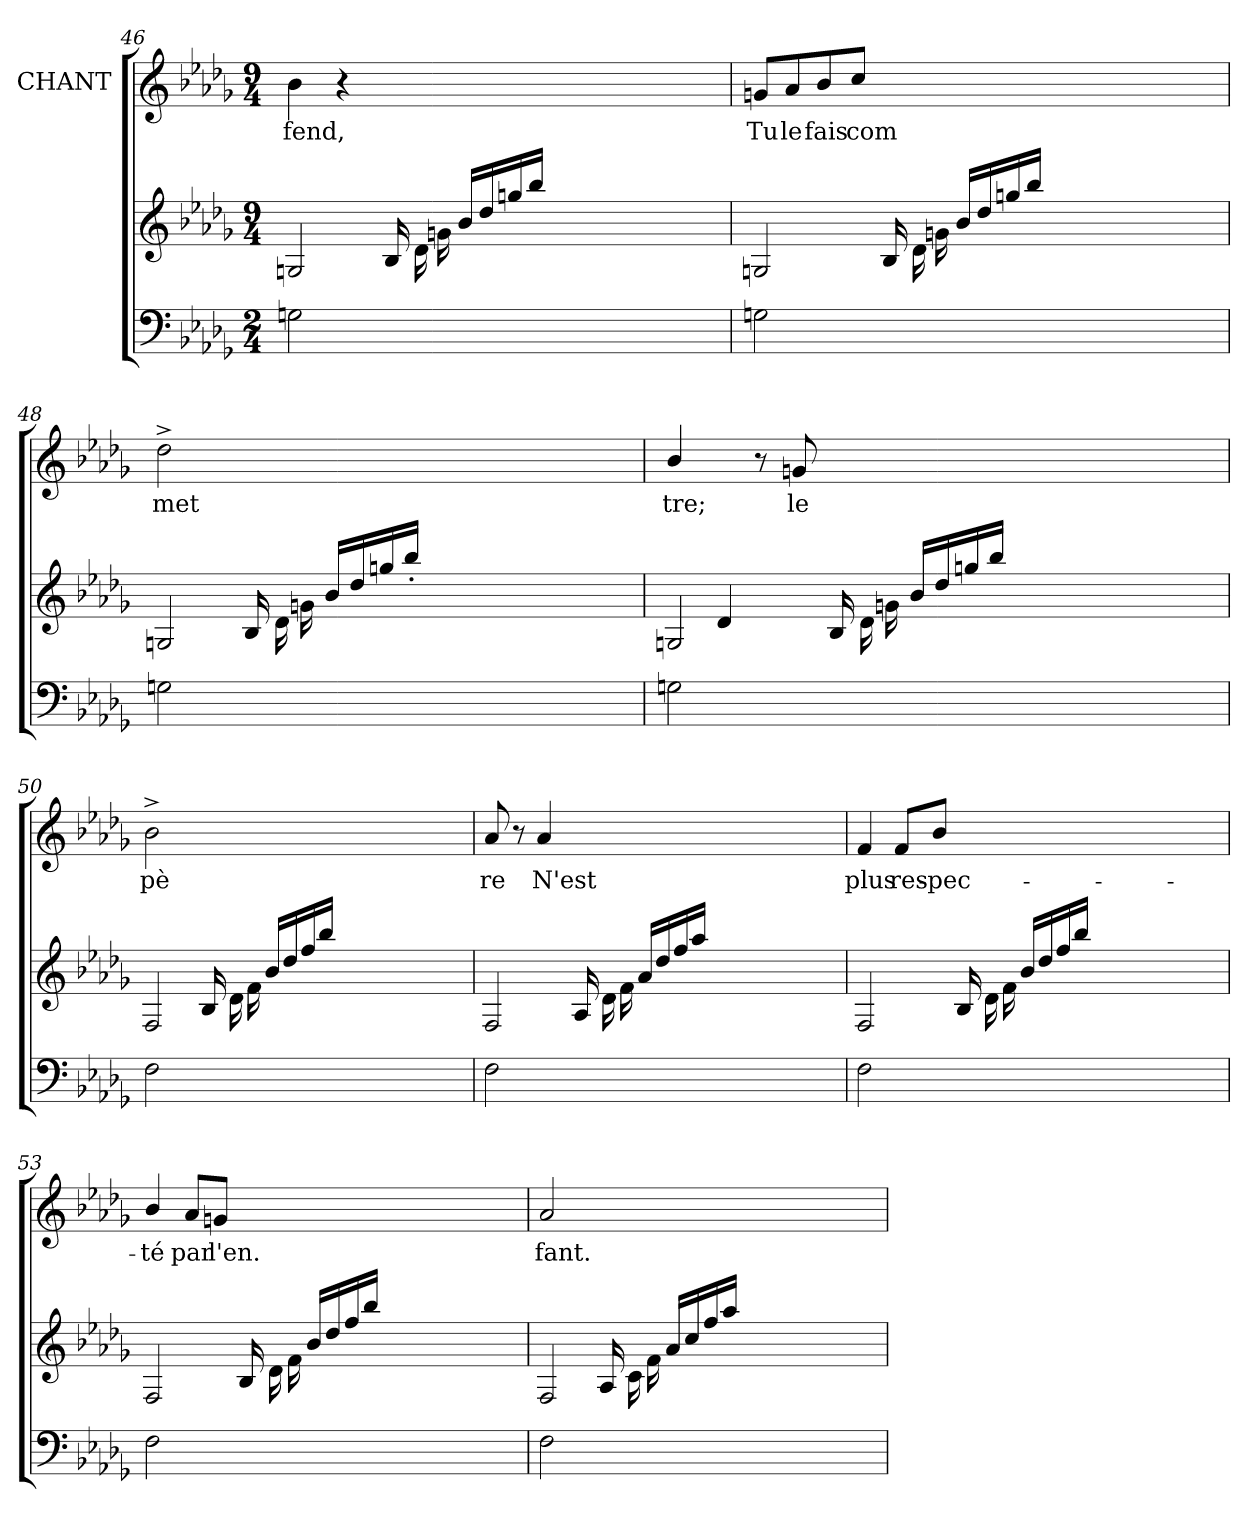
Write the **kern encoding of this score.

**kern	**kern	**kern	**text
*part3	*part2	*part1	*part1
*staff3	*staff2	*staff1	*staff1
*	*	*I"CHANT	*
*clefF4	*clefG2	*clefG2	*
*k[b-e-a-d-g-]	*k[b-e-a-d-g-]	*k[b-e-a-d-g-]	*
*M2/4	*M9/4	*M9/4	*
=46	=46	=46	=46
2Gni\	2Gnj/	4b-j\	fend,
.	.	4r	.
1..ryy	16B-j/	1..ryy	.
.	16d-j\	.	.
.	16gnj\	.	.
.	16b-j/LL	.	.
.	16dd-j/	.	.
.	16ggnj/	.	.
.	16bb-j/JJ	.	.
.	1ryy	.	.
.	4ryy	.	.
.	16ryy	.	.
=47	=47	=47	=47
2Gni\	2Gnj/	8gnj/L	Tu
.	.	8a-j/	le
.	.	8b-j/	fais
.	.	8ccj/J	com
1..ryy	16B-j/	1..ryy	.
.	16d-j\	.	.
.	16gnj\	.	.
.	16b-j/LL	.	.
.	16dd-j/	.	.
.	16ggnj/	.	.
.	16bb-j/JJ	.	.
.	1ryy	.	.
.	4ryy	.	.
.	16ryy	.	.
=48	=48	=48	=48
2Gni\	2Gnj/	2dd-^>j\	met
1..ryy	16B-j/	1..ryy	.
.	16d-j\	.	.
.	16gnj\	.	.
.	16b-j/LL	.	.
.	16dd-j/	.	.
.	16ggnj/	.	.
.	16bb-'>j/JJ	.	.
.	1ryy	.	.
.	4ryy	.	.
.	16ryy	.	.
!!LO:LB:g=z
=49	=49	=49	=49
*	*^	*	*
2Gni\	2Gnj/	16ryy	4b-j/	tre;
.	.	16ryy	.	.
.	.	4d-Z/	.	.
.	.	.	8r	.
.	.	1...ryy	8gnj/	le
1..ryy	16B-j/	.	1..ryy	.
.	16d-j\	.	.	.
.	16gnj\	.	.	.
.	16b-j/LL	.	.	.
.	16dd-j/	.	.	.
.	16ggnj/	.	.	.
.	16bb-j/JJ	.	.	.
.	1ryy	.	.	.
.	4ryy	.	.	.
.	16ryy	.	.	.
*	*v	*v	*	*
=50	=50	=50	=50
2Fi\	2Fj/	2b-^>j\	pè
1..ryy	16B-j/	1..ryy	.
.	16d-j\	.	.
.	16fj\	.	.
.	16b-j/LL	.	.
.	16dd-j/	.	.
.	16ffj/	.	.
.	16bb-j/JJ	.	.
.	1ryy	.	.
.	4ryy	.	.
.	16ryy	.	.
=51	=51	=51	=51
2Fi\	2Fj/	8a-j/	re
.	.	8r	.
.	.	4a-j/	N'est
1..ryy	16A-j/	1..ryy	.
.	16d-j\	.	.
.	16fj\	.	.
.	16a-j/LL	.	.
.	16dd-j/	.	.
.	16ffj/	.	.
.	16aa-j/JJ	.	.
.	1ryy	.	.
.	4ryy	.	.
.	16ryy	.	.
=52	=52	=52	=52
2Fi\	2Fj/	4fj/	plus
.	.	8fj/L	res-
.	.	8b-j/J	pec-
1..ryy	16B-j/	1..ryy	.
.	16d-j\	.	.
.	16fj\	.	.
.	16b-j/LL	.	.
.	16dd-j/	.	.
.	16ffj/	.	.
.	16bb-j/JJ	.	.
.	1ryy	.	.
.	4ryy	.	.
.	16ryy	.	.
=53	=53	=53	=53
2Fi\	2Fj/	4b-j/	té
.	.	8a-j/L	par
.	.	8gnj/J	l'en.
1..ryy	16B-j/	1..ryy	.
.	16d-j\	.	.
.	16fj\	.	.
.	16b-j/LL	.	.
.	16dd-j/	.	.
.	16ffj/	.	.
.	16bb-j/JJ	.	.
.	1ryy	.	.
.	4ryy	.	.
.	16ryy	.	.
!!LO:PB:g=z
=54	=54	=54	=54
2Fi\	2Fj/	2a-j/	fant.
1..ryy	16A-j/	1..ryy	.
.	16cj\	.	.
.	16fj\	.	.
.	16a-j/LL	.	.
.	16ccj/	.	.
.	16ffj/	.	.
.	16aa-j/JJ	.	.
.	1ryy	.	.
.	4ryy	.	.
.	16ryy	.	.
=	=	=	=
*-	*-	*-	*-
